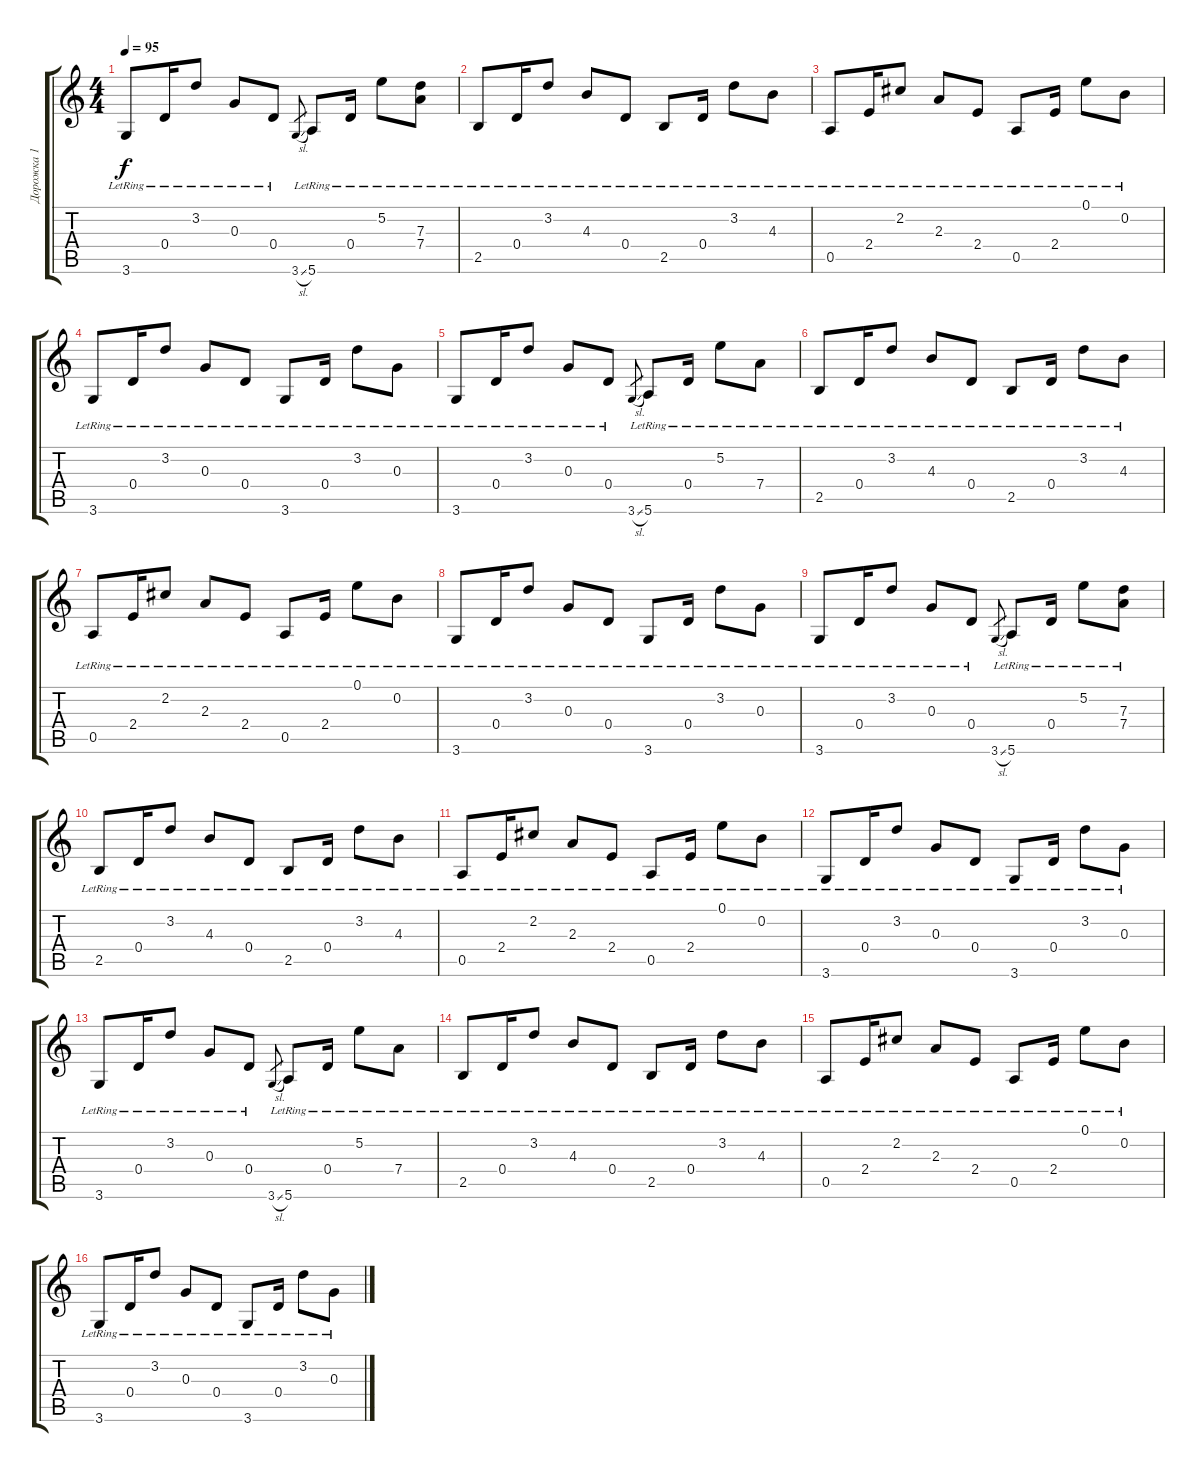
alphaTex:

\track ("Дорожка 1" "Дорожка 1") {instrument acousticguitarnylon}
\staff {score tabs}
\tuning (E4 B3 G3 D3 A2 E2) {hide}
\ts (4 4)
\tempo 95
\clef g2
\ks c
3.6{lr}.8{dy f} 0.4{lr}.16 3.2{lr}.8 0.3{lr}.8 0.4{lr}.8 3.6{sl}.8{gr} 5.6{lr}.8 0.4{lr}.16 5.2{lr}.8 (7.3 7.4{lr}).8 |
2.5{lr}.8 0.4{lr}.16 3.2{lr}.8 4.3{lr}.8 0.4{lr}.8 2.5{lr}.8 0.4{lr}.16 3.2{lr}.8 4.3{lr}.8 |
0.5{lr}.8 2.4{lr}.16 2.2{lr}.8 2.3{lr}.8 2.4{lr}.8 0.5{lr}.8 2.4{lr}.16 0.1{lr}.8 0.2{lr}.8 |
3.6{lr}.8 0.4{lr}.16 3.2{lr}.8 0.3{lr}.8 0.4{lr}.8 3.6{lr}.8 0.4{lr}.16 3.2{lr}.8 0.3{lr}.8 |
3.6{lr}.8 0.4{lr}.16 3.2{lr}.8 0.3{lr}.8 0.4{lr}.8 3.6{sl}.8{gr} 5.6{lr}.8 0.4{lr}.16 5.2{lr}.8 7.4{lr}.8 |
2.5{lr}.8 0.4{lr}.16 3.2{lr}.8 4.3{lr}.8 0.4{lr}.8 2.5{lr}.8 0.4{lr}.16 3.2{lr}.8 4.3{lr}.8 |
0.5{lr}.8 2.4{lr}.16 2.2{lr}.8 2.3{lr}.8 2.4{lr}.8 0.5{lr}.8 2.4{lr}.16 0.1{lr}.8 0.2{lr}.8 |
3.6{lr}.8 0.4{lr}.16 3.2{lr}.8 0.3{lr}.8 0.4{lr}.8 3.6{lr}.8 0.4{lr}.16 3.2{lr}.8 0.3{lr}.8 |
3.6{lr}.8 0.4{lr}.16 3.2{lr}.8 0.3{lr}.8 0.4{lr}.8 3.6{sl}.8{gr} 5.6{lr}.8 0.4{lr}.16 5.2{lr}.8 (7.3 7.4{lr}).8 |
2.5{lr}.8 0.4{lr}.16 3.2{lr}.8 4.3{lr}.8 0.4{lr}.8 2.5{lr}.8 0.4{lr}.16 3.2{lr}.8 4.3{lr}.8 |
0.5{lr}.8 2.4{lr}.16 2.2{lr}.8 2.3{lr}.8 2.4{lr}.8 0.5{lr}.8 2.4{lr}.16 0.1{lr}.8 0.2{lr}.8 |
3.6{lr}.8 0.4{lr}.16 3.2{lr}.8 0.3{lr}.8 0.4{lr}.8 3.6{lr}.8 0.4{lr}.16 3.2{lr}.8 0.3{lr}.8 |
3.6{lr}.8 0.4{lr}.16 3.2{lr}.8 0.3{lr}.8 0.4{lr}.8 3.6{sl}.8{gr} 5.6{lr}.8 0.4{lr}.16 5.2{lr}.8 7.4{lr}.8 |
2.5{lr}.8 0.4{lr}.16 3.2{lr}.8 4.3{lr}.8 0.4{lr}.8 2.5{lr}.8 0.4{lr}.16 3.2{lr}.8 4.3{lr}.8 |
0.5{lr}.8 2.4{lr}.16 2.2{lr}.8 2.3{lr}.8 2.4{lr}.8 0.5{lr}.8 2.4{lr}.16 0.1{lr}.8 0.2{lr}.8 |
3.6{lr}.8 0.4{lr}.16 3.2{lr}.8 0.3{lr}.8 0.4{lr}.8 3.6{lr}.8 0.4{lr}.16 3.2{lr}.8 0.3{lr}.8
